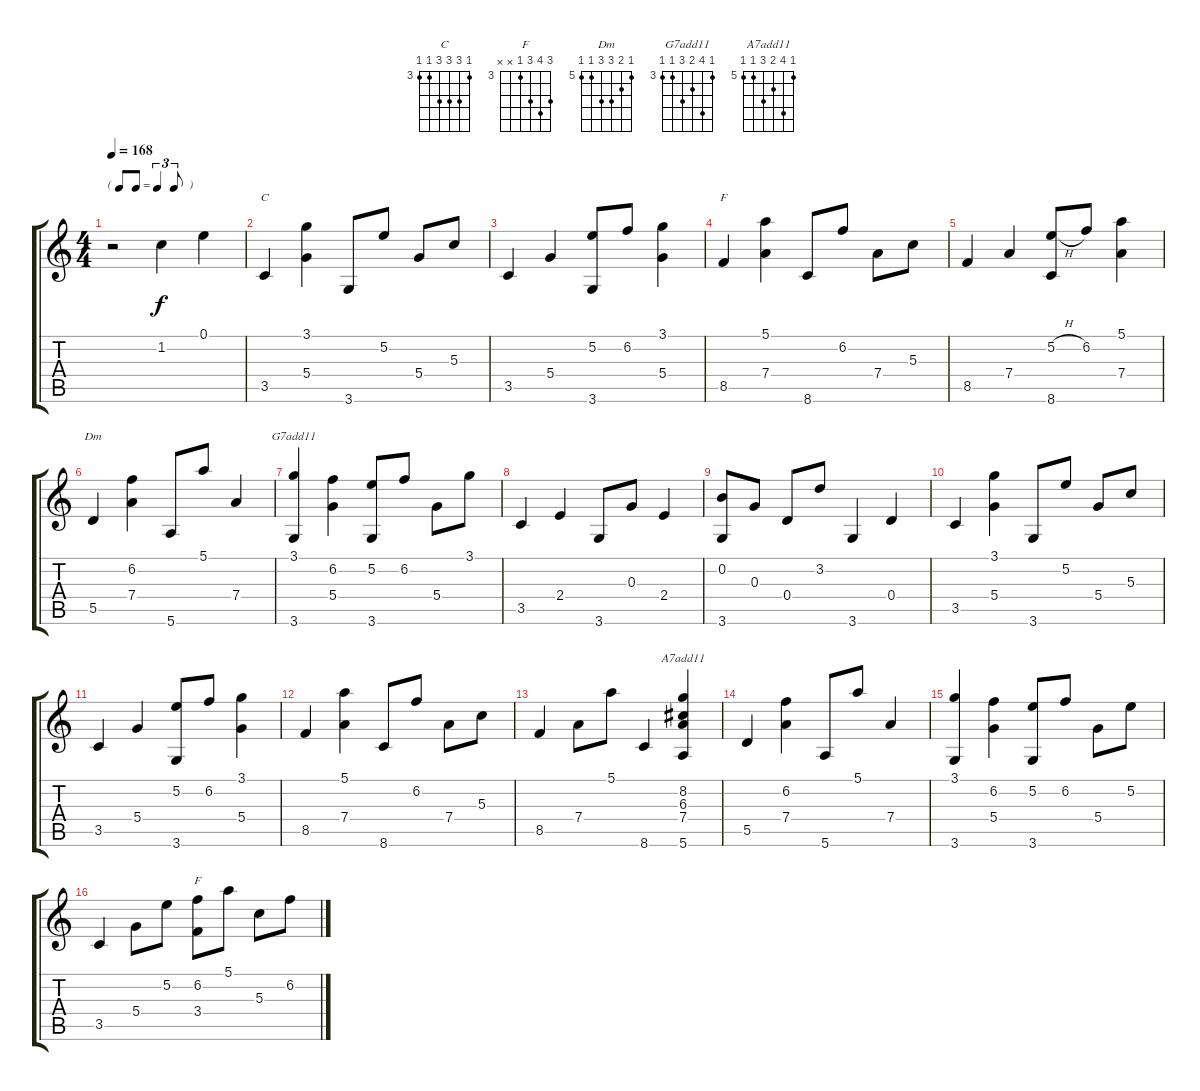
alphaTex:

\track "" {instrument acousticguitarnylon}
\staff {score tabs}
\tuning (E4 B3 G3 D3 A2 E2) {hide}
\chord ("C" 3 5 5 5 3 3) {firstfret 3}
\chord ("F" 5 6 5 7 8 5) {firstfret 5}
\chord ("Dm" 5 6 7 7 5 5) {firstfret 5}
\chord ("G7add11" 3 6 4 5 3 3) {firstfret 3}
\chord ("A7add11" 5 8 6 7 5 5) {firstfret 5}
\chord ("F" 5 6 5 3 x x) {firstfret 3}
\ts (4 4)
\tf triplet8th
\tempo 168
\clef g2
\ks c
r.2{dy f} 1.2.4 0.1.4 |
3.5.4{ch "C"} (3.1 5.4).4 3.6.8 5.2.8 5.4.8 5.3.8 |
3.5.4 5.4.4 (5.2 3.6).8 6.2.8 (3.1 5.4).4 |
8.5.4{ch "F"} (5.1 7.4).4 8.6.8 6.2.8 7.4.8 5.3.8 |
8.5.4 7.4.4 (5.2{h} 8.6).8 6.2.8 (5.1 7.4).4 |
5.5.4{ch "Dm"} (6.2 7.4).4 5.6.8 5.1.8 7.4.4 |
(3.1 3.6).4{ch "G7add11"} (6.2 5.4).4 (5.2 3.6).8 6.2.8 5.4.8 3.1.8 |
3.5.4 2.4.4 3.6.8 0.3.8 2.4.4 |
(0.2 3.6).8 0.3.8 0.4.8 3.2.8 3.6.4 0.4.4 |
3.5.4 (3.1 5.4).4 3.6.8 5.2.8 5.4.8 5.3.8 |
3.5.4 5.4.4 (5.2 3.6).8 6.2.8 (3.1 5.4).4 |
8.5.4 (5.1 7.4).4 8.6.8 6.2.8 7.4.8 5.3.8 |
8.5.4 7.4.8 5.1.8 8.6.4 (8.2 6.3 7.4 5.6).4{ch "A7add11"} |
5.5.4 (6.2 7.4).4 5.6.8 5.1.8 7.4.4 |
(3.1 3.6).4 (6.2 5.4).4 (5.2 3.6).8 6.2.8 5.4.8 5.2.8 |
3.5.4 5.4.8 5.2.8 (6.2 3.4).8{ch "F"} 5.1.8 5.3.8 6.2.8
